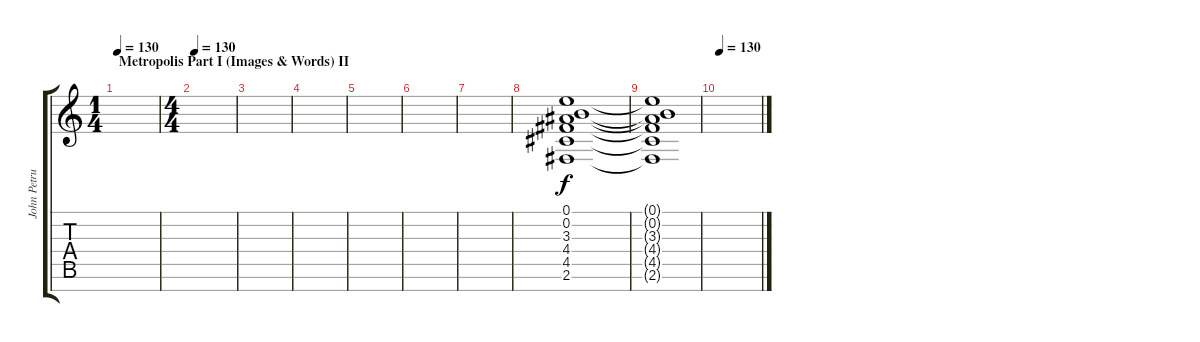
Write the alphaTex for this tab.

\track ("John Petrucci Fill Guitar" "John Petru") {instrument distortionguitar}
\staff {score tabs}
\tuning (E4 B3 G3 D3 A2 E2 B1) {hide}
\ts (1 4)
\section ("" "Metropolis Part I (Images & Words) II")
\tempo 130
\clef g2
\ks c
|
\ts (4 4)
\tempo 130
|
|
|
|
|
|
(0.1 0.2 3.3 4.4 4.5 2.6).1{volume 5} |
(0.1{t} 0.2{t} 3.3{t} 4.4{t} 4.5{t} 2.6{t}).1 |
\tempo 130
